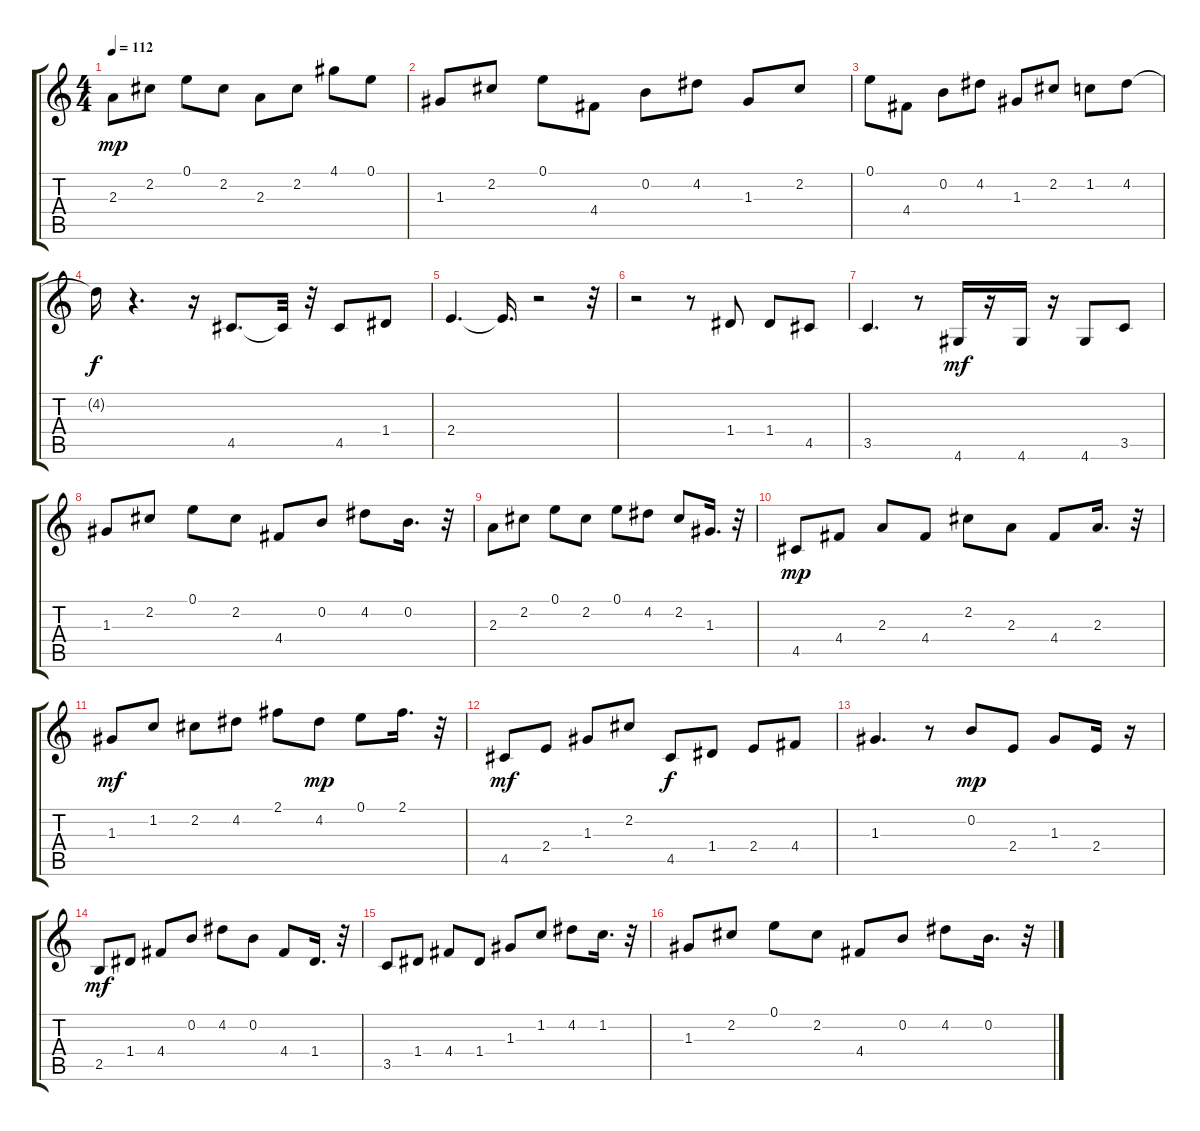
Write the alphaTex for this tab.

\track "" {instrument acousticguitarsteel}
\staff {score tabs}
\tuning (E4 B3 G3 D3 A2 E2) {hide}
\ts (4 4)
\tempo 112
\clef g2
\ks c
2.3.8{dy mp} 2.2.8 0.1.8 2.2.8 2.3.8 2.2.8 4.1.8 0.1.8 |
1.3.8 2.2.8 0.1.8 4.4.8 0.2.8 4.2.8 1.3.8 2.2.8 |
0.1.8 4.4.8 0.2.8 4.2.8 1.3.8 2.2.8 1.2.8 4.2.8 |
4.2{t}.16{dy f} r.4{d} r.16 4.5.8{d} 4.5{t}.32 r.32 4.5.8 1.4.8 |
2.4.4{d} 2.4{t}.16{d} r.2 r.32 |
r.2 r.8 1.4.8 1.4.8 4.5.8 |
3.5.4{d} r.8 4.6.16{dy mf} r.16 4.6.16 r.16 4.6.8 3.5.8 |
1.3.8 2.2.8 0.1.8 2.2.8 4.4.8 0.2.8 4.2.8 0.2.16{d} r.32 |
2.3.8 2.2.8 0.1.8 2.2.8 0.1.8 4.2.8 2.2.8 1.3.16{d} r.32 |
4.5.8{dy mp} 4.4.8 2.3.8 4.4.8 2.2.8 2.3.8 4.4.8 2.3.16{d} r.32 |
1.3.8{dy mf} 1.2.8 2.2.8 4.2.8 2.1.8 4.2.8{dy mp} 0.1.8 2.1.16{d} r.32 |
4.5.8{dy mf} 2.4.8 1.3.8 2.2.8 4.5.8{dy f} 1.4.8 2.4.8 4.4.8 |
1.3.4{d} r.8 0.2.8{dy mp} 2.4.8 1.3.8 2.4.16 r.16 |
2.5.8{dy mf} 1.4.8 4.4.8 0.2.8 4.2.8 0.2.8 4.4.8 1.4.16{d} r.32 |
3.5.8 1.4.8 4.4.8 1.4.8 1.3.8 1.2.8 4.2.8 1.2.16{d} r.32 |
1.3.8 2.2.8 0.1.8 2.2.8 4.4.8 0.2.8 4.2.8 0.2.16{d} r.32
